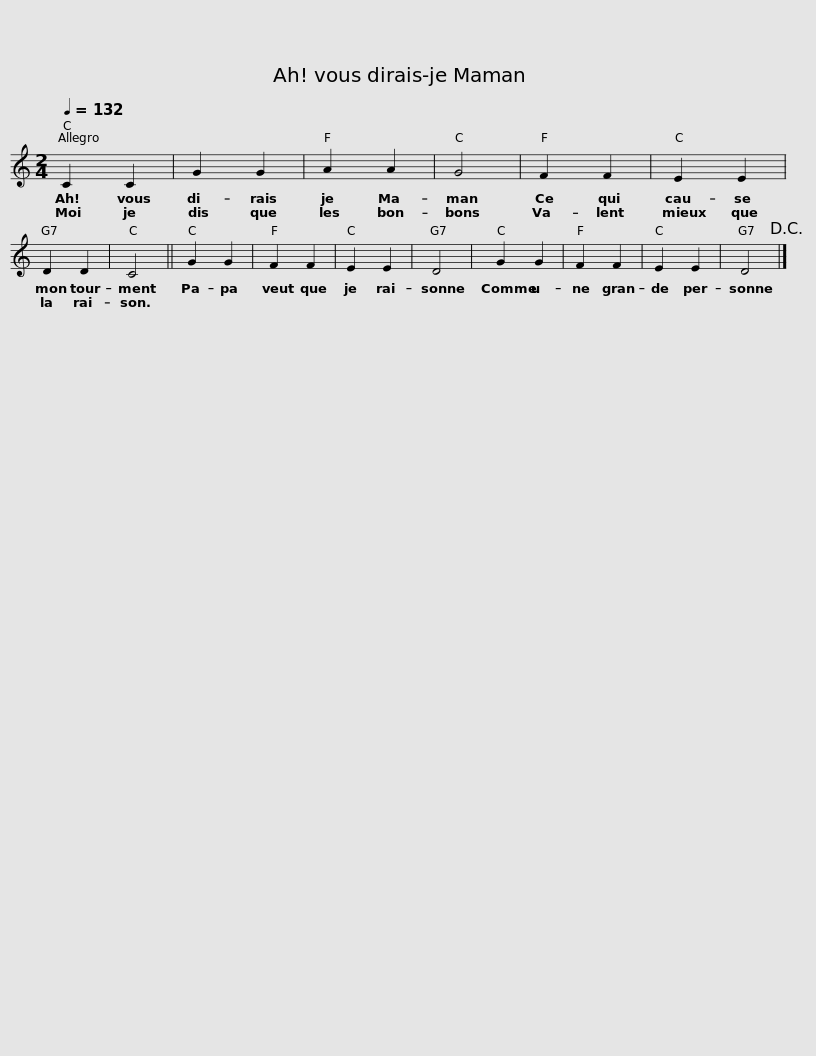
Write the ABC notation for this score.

X:1
L:1/8
Q:1/4=132
M:2/4
I:linebreak $
K:C
V:1 treble
V:1
 C2 C2 | G2 G2 | A2 A2 | G4 |$ F2 F2 | %5
 E2 E2 | D2 D2 | C4 ||$ G2 G2 | F2 F2 | %10
 E2 E2 | D4 |$ G2 G2 | F2 F2 | E2 E2 | %15
 D4!D.C.! |] %16
